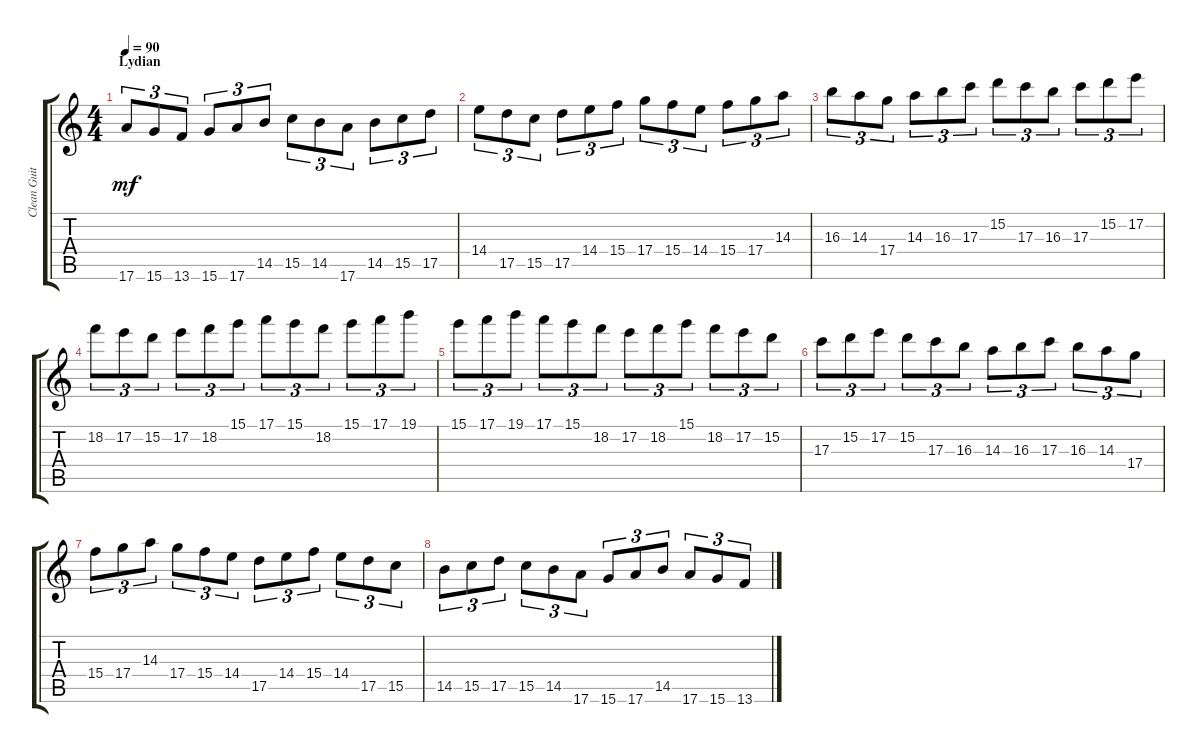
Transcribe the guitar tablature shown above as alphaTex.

\track ("Clean Guitar" "Clean Guit") {instrument electricguitarclean}
\staff {score tabs}
\tuning (E4 B3 G3 D3 A2 E2) {hide}
\ts (4 4)
\section ("" "Lydian")
\tempo 90
\clef g2
\ks c
17.6.8{tu (3 2) dy mf} 15.6.8{tu (3 2)} 13.6.8{tu (3 2)} 15.6.8{tu (3 2)} 17.6.8{tu (3 2)} 14.5.8{tu (3 2)} 15.5.8{tu (3 2)} 14.5.8{tu (3 2)} 17.6.8{tu (3 2)} 14.5.8{tu (3 2)} 15.5.8{tu (3 2)} 17.5.8{tu (3 2)} |
14.4.8{tu (3 2)} 17.5.8{tu (3 2)} 15.5.8{tu (3 2)} 17.5.8{tu (3 2)} 14.4.8{tu (3 2)} 15.4.8{tu (3 2)} 17.4.8{tu (3 2)} 15.4.8{tu (3 2)} 14.4.8{tu (3 2)} 15.4.8{tu (3 2)} 17.4.8{tu (3 2)} 14.3.8{tu (3 2)} |
16.3.8{tu (3 2)} 14.3.8{tu (3 2)} 17.4.8{tu (3 2)} 14.3.8{tu (3 2)} 16.3.8{tu (3 2)} 17.3.8{tu (3 2)} 15.2.8{tu (3 2)} 17.3.8{tu (3 2)} 16.3.8{tu (3 2)} 17.3.8{tu (3 2)} 15.2.8{tu (3 2)} 17.2.8{tu (3 2)} |
18.2.8{tu (3 2)} 17.2.8{tu (3 2)} 15.2.8{tu (3 2)} 17.2.8{tu (3 2)} 18.2.8{tu (3 2)} 15.1.8{tu (3 2)} 17.1.8{tu (3 2)} 15.1.8{tu (3 2)} 18.2.8{tu (3 2)} 15.1.8{tu (3 2)} 17.1.8{tu (3 2)} 19.1.8{tu (3 2)} |
15.1.8{tu (3 2)} 17.1.8{tu (3 2)} 19.1.8{tu (3 2)} 17.1.8{tu (3 2)} 15.1.8{tu (3 2)} 18.2.8{tu (3 2)} 17.2.8{tu (3 2)} 18.2.8{tu (3 2)} 15.1.8{tu (3 2)} 18.2.8{tu (3 2)} 17.2.8{tu (3 2)} 15.2.8{tu (3 2)} |
17.3.8{tu (3 2)} 15.2.8{tu (3 2)} 17.2.8{tu (3 2)} 15.2.8{tu (3 2)} 17.3.8{tu (3 2)} 16.3.8{tu (3 2)} 14.3.8{tu (3 2)} 16.3.8{tu (3 2)} 17.3.8{tu (3 2)} 16.3.8{tu (3 2)} 14.3.8{tu (3 2)} 17.4.8{tu (3 2)} |
15.4.8{tu (3 2)} 17.4.8{tu (3 2)} 14.3.8{tu (3 2)} 17.4.8{tu (3 2)} 15.4.8{tu (3 2)} 14.4.8{tu (3 2)} 17.5.8{tu (3 2)} 14.4.8{tu (3 2)} 15.4.8{tu (3 2)} 14.4.8{tu (3 2)} 17.5.8{tu (3 2)} 15.5.8{tu (3 2)} |
14.5.8{tu (3 2)} 15.5.8{tu (3 2)} 17.5.8{tu (3 2)} 15.5.8{tu (3 2)} 14.5.8{tu (3 2)} 17.6.8{tu (3 2)} 15.6.8{tu (3 2)} 17.6.8{tu (3 2)} 14.5.8{tu (3 2)} 17.6.8{tu (3 2)} 15.6.8{tu (3 2)} 13.6.8{tu (3 2)}
